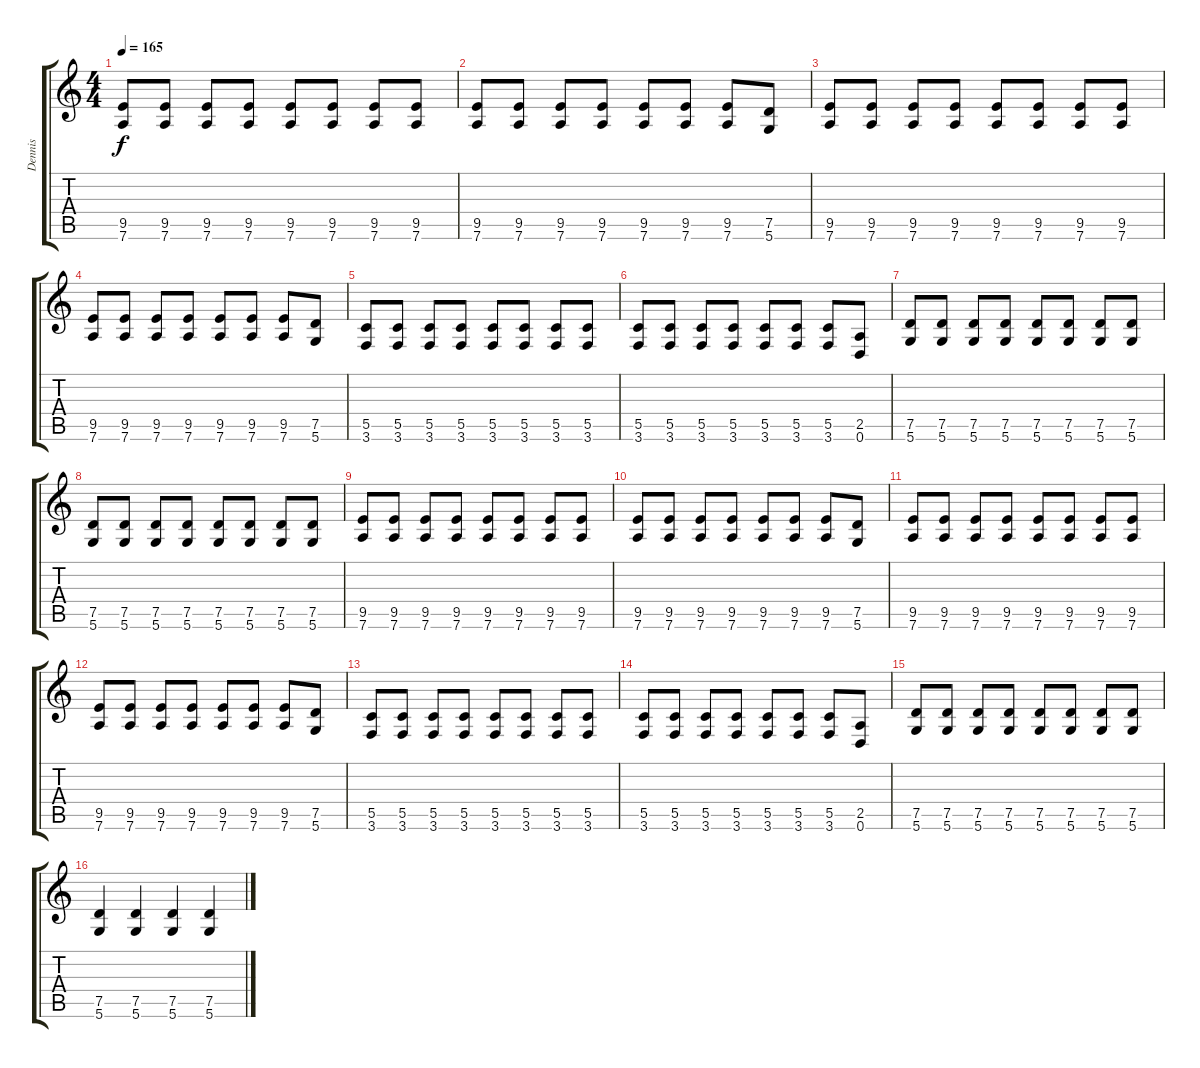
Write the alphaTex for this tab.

\track ("Dennis" "Dennis") {instrument distortionguitar}
\staff {score tabs}
\tuning (D4 A3 F3 C3 G2 D2) {hide}
\ts (4 4)
\tempo 165
\clef g2
\ks c
(9.5 7.6).8{dy f} (9.5 7.6).8 (9.5 7.6).8 (9.5 7.6).8 (9.5 7.6).8 (9.5 7.6).8 (9.5 7.6).8 (9.5 7.6).8 |
(9.5 7.6).8 (9.5 7.6).8 (9.5 7.6).8 (9.5 7.6).8 (9.5 7.6).8 (9.5 7.6).8 (9.5 7.6).8 (7.5 5.6).8 |
(9.5 7.6).8 (9.5 7.6).8 (9.5 7.6).8 (9.5 7.6).8 (9.5 7.6).8 (9.5 7.6).8 (9.5 7.6).8 (9.5 7.6).8 |
(9.5 7.6).8 (9.5 7.6).8 (9.5 7.6).8 (9.5 7.6).8 (9.5 7.6).8 (9.5 7.6).8 (9.5 7.6).8 (7.5 5.6).8 |
(5.5 3.6).8 (5.5 3.6).8 (5.5 3.6).8 (5.5 3.6).8 (5.5 3.6).8 (5.5 3.6).8 (5.5 3.6).8 (5.5 3.6).8 |
(5.5 3.6).8 (5.5 3.6).8 (5.5 3.6).8 (5.5 3.6).8 (5.5 3.6).8 (5.5 3.6).8 (5.5 3.6).8 (2.5 0.6).8 |
(7.5 5.6).8 (7.5 5.6).8 (7.5 5.6).8 (7.5 5.6).8 (7.5 5.6).8 (7.5 5.6).8 (7.5 5.6).8 (7.5 5.6).8 |
(7.5 5.6).8 (7.5 5.6).8 (7.5 5.6).8 (7.5 5.6).8 (7.5 5.6).8 (7.5 5.6).8 (7.5 5.6).8 (7.5 5.6).8 |
(9.5 7.6).8 (9.5 7.6).8 (9.5 7.6).8 (9.5 7.6).8 (9.5 7.6).8 (9.5 7.6).8 (9.5 7.6).8 (9.5 7.6).8 |
(9.5 7.6).8 (9.5 7.6).8 (9.5 7.6).8 (9.5 7.6).8 (9.5 7.6).8 (9.5 7.6).8 (9.5 7.6).8 (7.5 5.6).8 |
(9.5 7.6).8 (9.5 7.6).8 (9.5 7.6).8 (9.5 7.6).8 (9.5 7.6).8 (9.5 7.6).8 (9.5 7.6).8 (9.5 7.6).8 |
(9.5 7.6).8 (9.5 7.6).8 (9.5 7.6).8 (9.5 7.6).8 (9.5 7.6).8 (9.5 7.6).8 (9.5 7.6).8 (7.5 5.6).8 |
(5.5 3.6).8 (5.5 3.6).8 (5.5 3.6).8 (5.5 3.6).8 (5.5 3.6).8 (5.5 3.6).8 (5.5 3.6).8 (5.5 3.6).8 |
(5.5 3.6).8 (5.5 3.6).8 (5.5 3.6).8 (5.5 3.6).8 (5.5 3.6).8 (5.5 3.6).8 (5.5 3.6).8 (2.5 0.6).8 |
(7.5 5.6).8 (7.5 5.6).8 (7.5 5.6).8 (7.5 5.6).8 (7.5 5.6).8 (7.5 5.6).8 (7.5 5.6).8 (7.5 5.6).8 |
(7.5 5.6).4 (7.5 5.6).4 (7.5 5.6).4 (7.5 5.6).4
